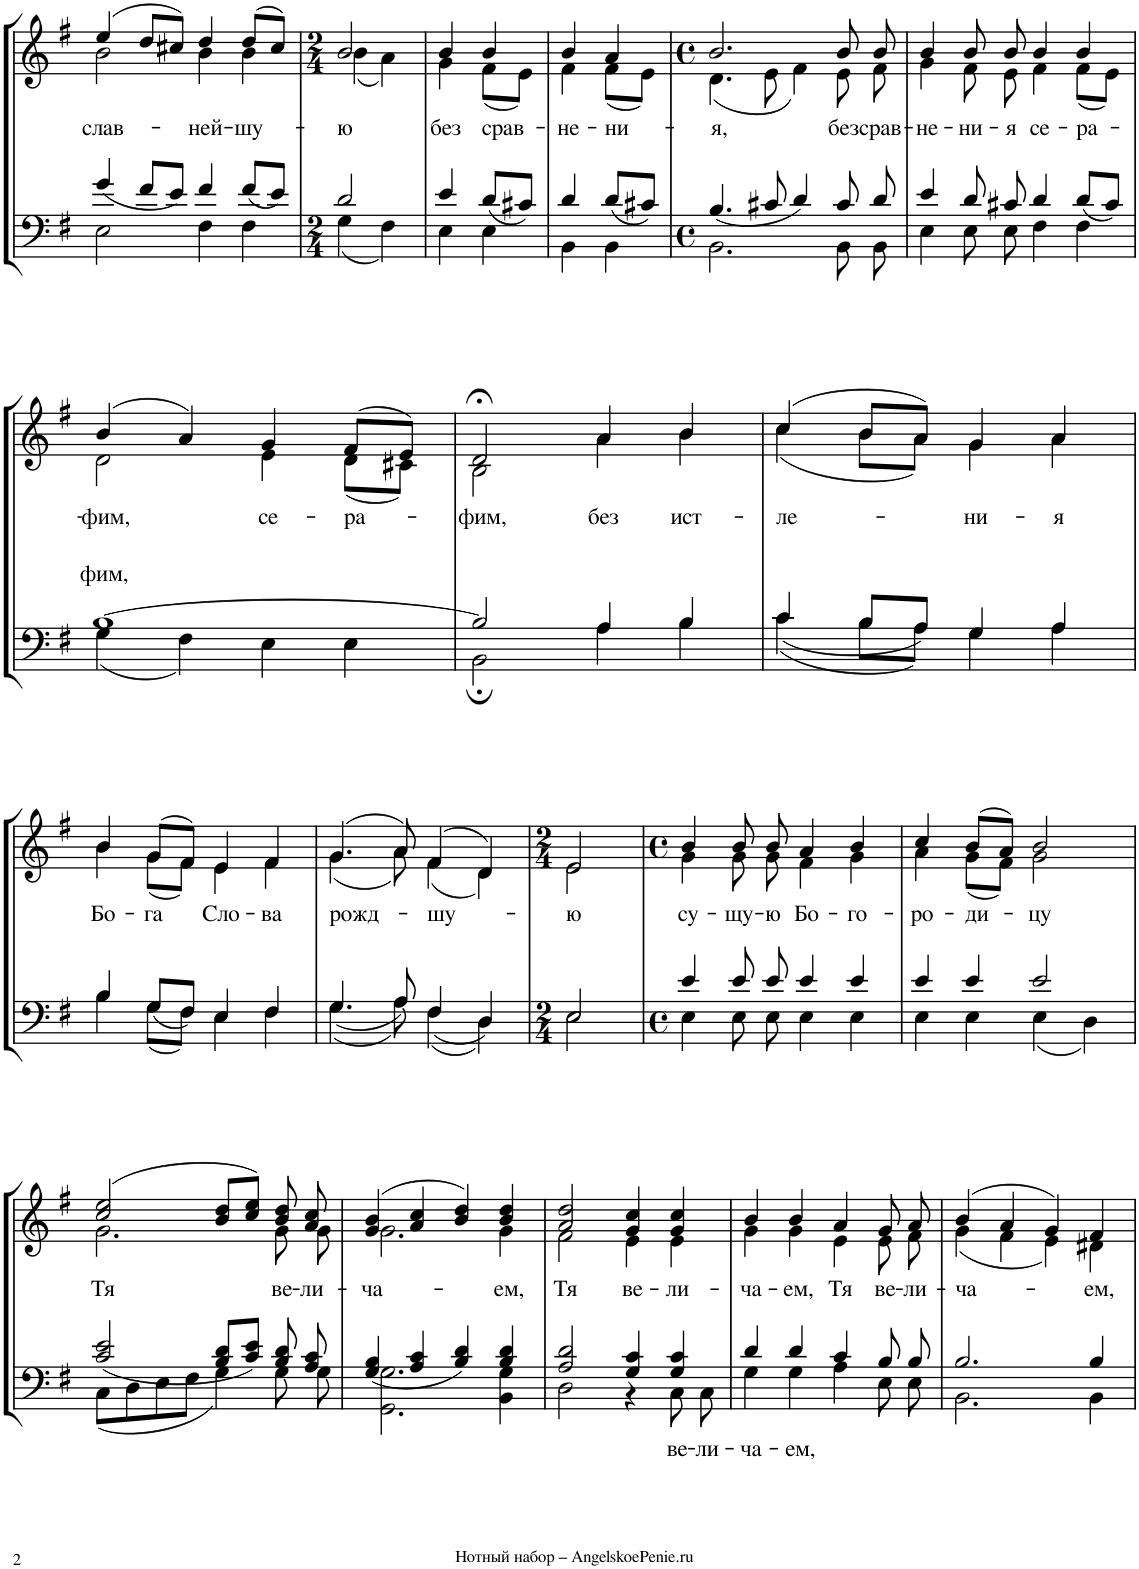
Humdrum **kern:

**kern	**text	**kern	**text
*part1	*part1	*part1	*part1
*staff2	*staff2	*staff1	*staff1
*I"Piano	*	*	*
*I'Pno.	*	*	*
!!LO:PB:g=z
*clefF4	*	*clefG2	*
*k[f#]	*	*k[f#]	*
*M4/4	*	*M4/4	*
*met(c)	*	*met(c)	*
=25	=25	=25	=25
*^	*	*^	*
*	*^	*	*	*	*
!	!	!	!	!	!	!LO:LY:b
1ryy	4g/	2E\	.	(4ee/	2b\	слав-
.	8f#/L	.	.	8dd/L	.	.
.	8e/J	.	.	8cc#X/J)	.	.
!	!	!	!	!	!	!LO:LY:b
.	4f#/	4F#\	.	4dd/	4b\	ней-
!	!	!	!	!	!	!LO:LY:b
.	8f#/L	4F#\	.	(8dd/L	4b\	-шу-
.	8e/J	.	.	8cc#/J)	.	.
=26	=26	=26	=26	=26	=26	=26
*M2/4	*	*	*	*M2/4	*	*
!	!	!	!	!	!	!LO:LY:b
2ryy	2d/	4G\	.	2b/	(4b\	-ю
.	.	4F#\	.	.	4a\)	.
=27	=27	=27	=27	=27	=27	=27
!	!	!	!	!	!	!LO:LY:b
2ryy	4e/	4E\	.	4b/	4g\	без
!	!	!	!	!	!	!LO:LY:b
.	8d/L	4E\	.	4b/	(8f#\L	срав-
.	8c#X/J	.	.	.	8e\J)	.
=28	=28	=28	=28	=28	=28	=28
!	!	!	!	!	!	!LO:LY:b
2ryy	4d/	4BB\	.	4b/	4f#\	-не-
!	!	!	!	!	!	!LO:LY:b
.	8d/L	4BB\	.	4a/	(8f#\L	-ни-
.	8c#X/J	.	.	.	8e\J)	.
=29	=29	=29	=29	=29	=29	=29
*M4/4	*	*	*	*M4/4	*	*
*met(c)	*	*	*	*met(c)	*	*
!	!	!	!	!	!	!LO:LY:b
1ryy	4.B/	2.BB\	.	2.b/	(4.d\	-я,
.	8c#X/	.	.	.	8e\	.
.	4d/	.	.	.	4f#\)	.
!	!	!	!	!	!	!LO:LY:b
.	8c#/	8BB\	.	8b/	8e\	без
!	!	!	!	!	!	!LO:LY:b
.	8d/	8BB\	.	8b/	8f#\	срав-
=30	=30	=30	=30	=30	=30	=30
!	!	!	!	!	!	!LO:LY:b
1ryy	4e/	4E\	.	4b/	4g\	-не-
!	!	!	!	!	!	!LO:LY:b
.	8d/	8E\	.	8b/	8f#\	-ни-
!	!	!	!	!	!	!LO:LY:b
.	8c#X/	8E\	.	8b/	8e\	-я
!	!	!	!	!	!	!LO:LY:b
.	4d/	4F#\	.	4b/	4f#\	се-
!	!	!	!	!	!	!LO:LY:b
.	8d/L	4F#\	.	4b/	(8f#\L	-ра-
.	8c#/J	.	.	.	8e\J)	.
!!LO:LB:g=z	!!
=31	=31	=31	=31	=31	=31	=31
!	!	!	!LO:LY:a	!	!	!LO:LY:b
1ryy	[1B	4G\	фим,	(4b/	2d\	-фим,
.	.	4F#\	.	4a/)	.	.
!	!	!	!	!	!	!LO:LY:b
.	.	4E\	.	4g/	4e\	се-
!	!	!	!	!	!	!LO:LY:b
.	.	4E\	.	(8f#/L	(8d\L	-ра-
.	.	.	.	8e/J)	8c#X\J)	.
=32	=32	=32	=32	=32	=32	=32
!	!	!	!	!	!	!LO:LY:b
1ryy	2B/]	2BB;\	.	2d;</	2B\	-фим,
!	!	!	!	!	!	!LO:LY:b
.	4A/	4A\	.	4a/	4a\	без
!	!	!	!	!	!	!LO:LY:b
.	4B/	4B\	.	4b/	4b\	ист-
=33	=33	=33	=33	=33	=33	=33
!	!	!	!	!	!	!LO:LY:b
1ryy	4c/	4c\	.	(4cc/	(4cc\	-ле-
.	8B/L	8B\L	.	8b/L	8b\L	.
.	8A/J	8A\J	.	8a/J)	8a\J)	.
!	!	!	!	!	!	!LO:LY:b
.	4G/	4G\	.	4g/	4g\	-ни-
!	!	!	!	!	!	!LO:LY:b
.	4A/	4A\	.	4a/	4a\	-я
!!LO:LB:g=z	!!
=34	=34	=34	=34	=34	=34	=34
!	!	!	!	!	!	!LO:LY:b
1ryy	4B/	4B\	.	4b/	4b\	Бо-
!	!	!	!	!	!	!LO:LY:b
.	8G/L	8G\L	.	(8g/L	(8g\L	-га
.	8F#/J	8F#\J	.	8f#/J)	8f#\J)	.
!	!	!	!	!	!	!LO:LY:b
.	4E/	4E\	.	4e/	4e\	Сло-
!	!	!	!	!	!	!LO:LY:b
.	4F#/	4F#\	.	4f#/	4f#\	-ва
=35	=35	=35	=35	=35	=35	=35
!	!	!	!	!	!	!LO:LY:b
1ryy	4.G/	4.G\	.	(4.g/	(4.g\	рожд-
.	8A/	8A\	.	8a/)	8a\)	.
!	!	!	!	!	!	!LO:LY:b
.	4F#/	4F#\	.	(4f#/	(4f#\	-шу-
.	4D/	4D\	.	4d/)	4d\)	.
=36	=36	=36	=36	=36	=36	=36
*M2/4	*	*	*	*M2/4	*	*
!	!	!	!	!	!	!LO:LY:b
2ryy	2E/	2E\	.	2e/	2e\	-ю
=37	=37	=37	=37	=37	=37	=37
*M4/4	*	*	*	*M4/4	*	*
*met(c)	*	*	*	*met(c)	*	*
!	!	!	!	!	!	!LO:LY:b
1ryy	4e/	4E\	.	4b/	4g\	су-
!	!	!	!	!	!	!LO:LY:b
.	8e/	8E\	.	8b/	8g\	-щу-
!	!	!	!	!	!	!LO:LY:b
.	8e/	8E\	.	8b/	8g\	-ю
!	!	!	!	!	!	!LO:LY:b
.	4e/	4E\	.	4a/	4f#\	Бо-
!	!	!	!	!	!	!LO:LY:b
.	4e/	4E\	.	4b/	4g\	-го-
=38	=38	=38	=38	=38	=38	=38
!	!	!	!	!	!	!LO:LY:b
1ryy	4e/	4E\	.	4cc/	4a\	-ро-
!	!	!	!	!	!	!LO:LY:b
.	4e/	4E\	.	(8b/L	(8g\L	-ди-
.	.	.	.	8a/J)	8f#\J)	.
!	!	!	!	!	!	!LO:LY:b
.	2e/	4E\	.	2b/	2g\	-цу
.	.	4D\	.	.	.	.
!!LO:LB:g=z	!!
=39	=39	=39	=39	=39	=39	=39
!	!	!	!	!	!	!LO:LY:b
1ryy	2c/ 2e/	8C\L	.	(2cc/ 2ee/	2.g\	Тя
.	.	8D\	.	.	.	.
.	.	8E\	.	.	.	.
.	.	8F#\J	.	.	.	.
.	8B/ 8d/L	4G\	.	8b/ 8dd/L	.	.
.	8c/ 8e/J	.	.	8cc/ 8ee/J)	.	.
!	!	!	!	!	!	!LO:LY:b
.	8B/ 8d/	8G\	.	8b/ 8dd/	8g\	ве-
!	!	!	!	!	!	!LO:LY:b
.	8A/ 8c/	8G\	.	8a/ 8cc/	8g\	-ли-
=40	=40	=40	=40	=40	=40	=40
!	!	!	!	!	!	!LO:LY:b
1ryy	4G/ 4B/	2.GG\ 2.G\	.	(4g/ 4b/	2.g\	-ча-
.	4A/ 4c/	.	.	4a/ 4cc/	.	.
.	4B/ 4d/	.	.	4b/ 4dd/)	.	.
!	!	!	!	!	!	!LO:LY:b
.	4B/ 4d/	4BB\ 4G\	.	4b/ 4dd/	4g\	-ем,
=41	=41	=41	=41	=41	=41	=41
!	!	!	!	!	!	!LO:LY:b
1ryy	2A/ 2d/	2D\	.	2a/ 2dd/	2f#\	Тя
!	!	!	!	!	!	!LO:LY:b
.	4G/ 4c/	4r	.	4g/ 4cc/	4e\	ве-
!	!	!	!LO:LY:b	!	!	!LO:LY:b
.	4G/ 4c/	8C\	ве-	4g/ 4cc/	4e\	-ли-
!	!	!	!LO:LY:b	!	!	!
.	.	8C\	-ли-	.	.	.
=42	=42	=42	=42	=42	=42	=42
!	!	!	!LO:LY:b	!	!	!LO:LY:b
1ryy	4d/	4G\	-ча-	4b/	4g\	-ча-
!	!	!	!LO:LY:b	!	!	!LO:LY:b
.	4d/	4G\	-ем,	4b/	4g\	ем,
!	!	!	!	!	!	!LO:LY:b
.	4c/	4A\	.	4a/	4e\	Тя
!	!	!	!	!	!	!LO:LY:b
.	8B/	8E\	.	8g/	8e\	ве-
!	!	!	!	!	!	!LO:LY:b
.	8B/	8E\	.	8a/	8f#\	-ли-
=43	=43	=43	=43	=43	=43	=43
!	!	!	!	!	!	!LO:LY:b
1ryy	2.B/	2.BB\	.	(4b/	(4g\	-ча-
.	.	.	.	4a/	4f#\	.
.	.	.	.	4g/)	4e\)	.
!	!	!	!	!	!	!LO:LY:b
.	4B/	4BB\	.	4f#/	4d#X\	-ем,
*v	*v	*v	*	*	*	*
*	*	*v	*v	*
=	=	=	=
*-	*-	*-	*-
